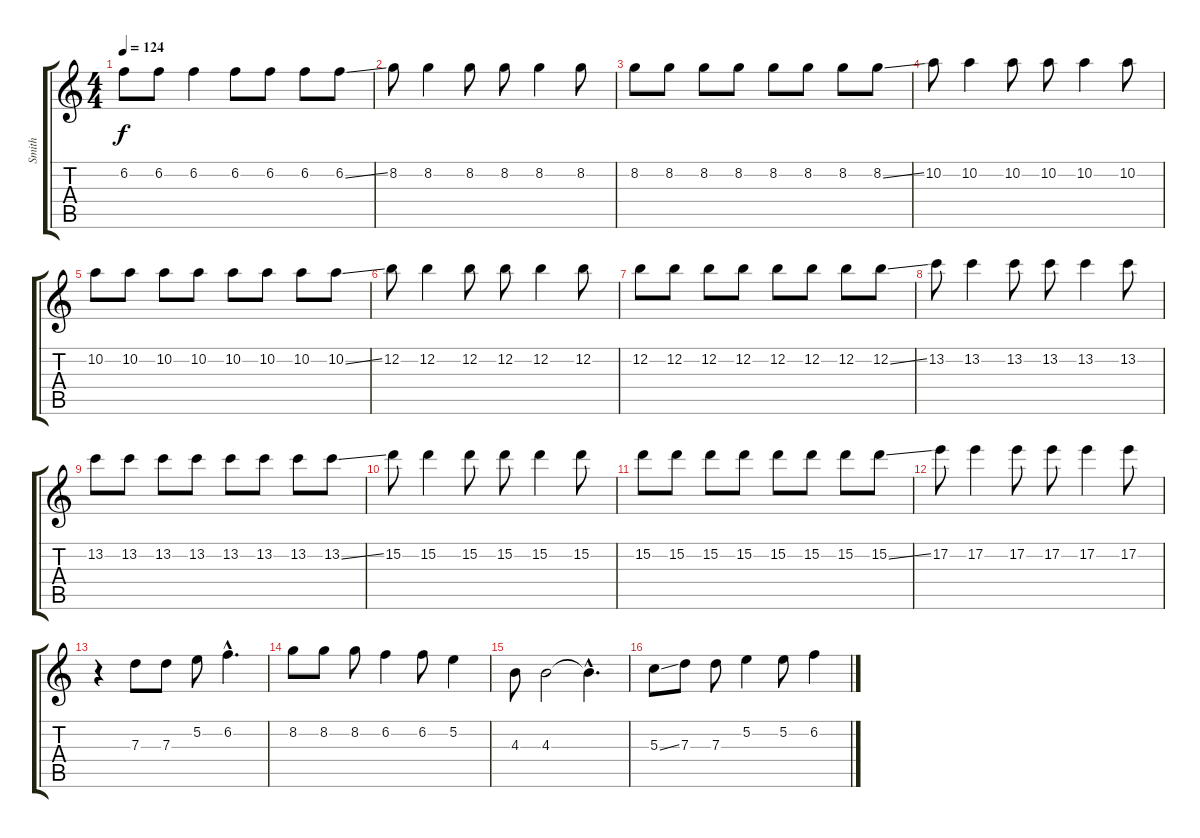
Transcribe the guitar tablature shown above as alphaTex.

\track ("Smith" "Smith") {instrument overdrivenguitar}
\staff {score tabs}
\tuning (E4 B3 G3 D3 A2 E2) {hide}
\ts (4 4)
\tempo 124
\clef g2
\ks c
6.2.8{dy f} 6.2.8 6.2.4 6.2.8 6.2.8 6.2.8 6.2{ss}.8 |
8.2.8 8.2.4 8.2.8 8.2.8 8.2.4 8.2.8 |
8.2.8 8.2.8 8.2.8 8.2.8 8.2.8 8.2.8 8.2.8 8.2{ss}.8 |
10.2.8 10.2.4 10.2.8 10.2.8 10.2.4 10.2.8 |
10.2.8 10.2.8 10.2.8 10.2.8 10.2.8 10.2.8 10.2.8 10.2{ss}.8 |
12.2.8 12.2.4 12.2.8 12.2.8 12.2.4 12.2.8 |
12.2.8 12.2.8 12.2.8 12.2.8 12.2.8 12.2.8 12.2.8 12.2{ss}.8 |
13.2.8 13.2.4 13.2.8 13.2.8 13.2.4 13.2.8 |
13.2.8 13.2.8 13.2.8 13.2.8 13.2.8 13.2.8 13.2.8 13.2{ss}.8 |
15.2.8 15.2.4 15.2.8 15.2.8 15.2.4 15.2.8 |
15.2.8 15.2.8 15.2.8 15.2.8 15.2.8 15.2.8 15.2.8 15.2{ss}.8 |
17.2.8 17.2.4 17.2.8 17.2.8 17.2.4 17.2.8 |
r.4 7.3.8 7.3.8 5.2.8 6.2{hac}.4{d} |
8.2.8 8.2.8 8.2.8 6.2.4 6.2.8 5.2.4 |
4.3.8 4.3.2 4.3{hac t}.4{d} |
5.3{ss}.8 7.3.8 7.3.8 5.2.4 5.2.8 6.2.4
